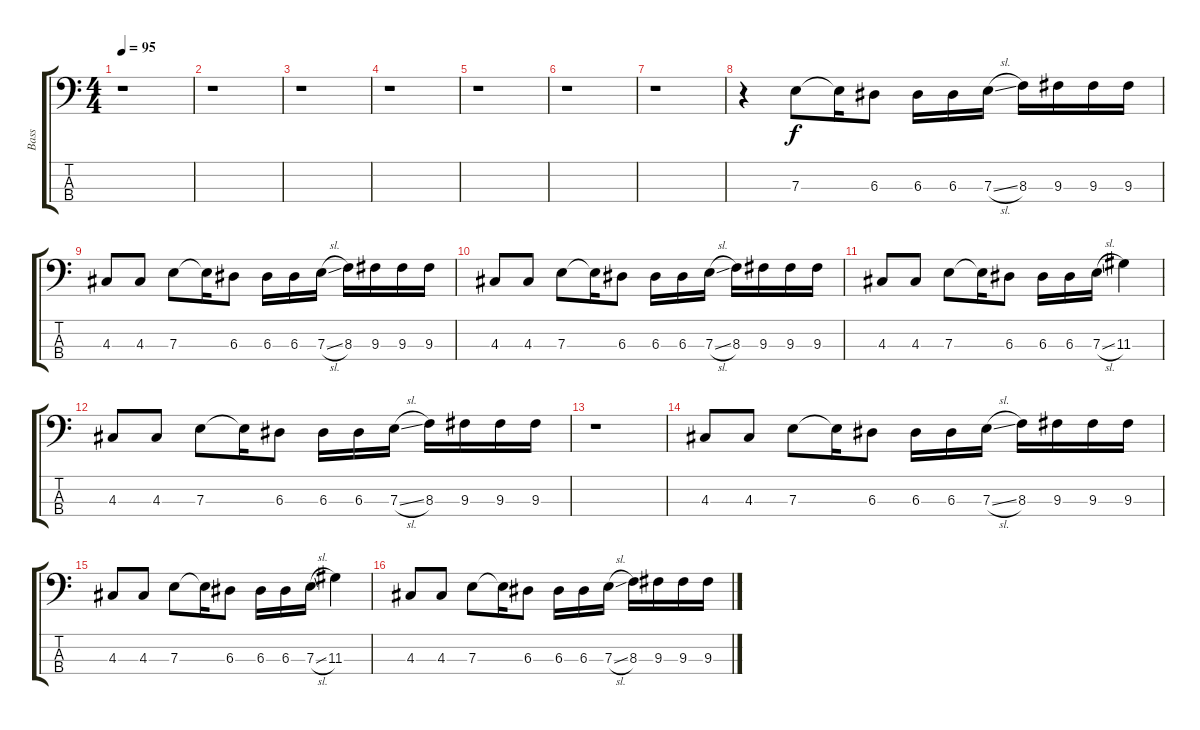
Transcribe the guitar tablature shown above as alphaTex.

\track ("Bass" "Bass") {instrument acousticbass}
\staff {score tabs}
\tuning (G2 D2 A1 E1) {hide}
\ts (4 4)
\tempo 95
\clef f4
\ks c
r.1{dy f} |
r.1 |
r.1 |
r.1 |
r.1 |
r.1 |
r.1 |
r.4 7.3.8 7.3{t}.16 6.3.8 6.3.16 6.3.16 7.3{sl}.16 8.3.16 9.3.16 9.3.16 9.3.16 |
4.3.8 4.3.8 7.3.8 7.3{t}.16 6.3.8 6.3.16 6.3.16 7.3{sl}.16 8.3.16 9.3.16 9.3.16 9.3.16 |
4.3.8 4.3.8 7.3.8 7.3{t}.16 6.3.8 6.3.16 6.3.16 7.3{sl}.16 8.3.16 9.3.16 9.3.16 9.3.16 |
4.3.8 4.3.8 7.3.8 7.3{t}.16 6.3.8 6.3.16 6.3.16 7.3{sl}.16 11.3.4 |
4.3.8 4.3.8 7.3.8 7.3{t}.16 6.3.8 6.3.16 6.3.16 7.3{sl}.16 8.3.16 9.3.16 9.3.16 9.3.16 |
r.1 |
4.3.8 4.3.8 7.3.8 7.3{t}.16 6.3.8 6.3.16 6.3.16 7.3{sl}.16 8.3.16 9.3.16 9.3.16 9.3.16 |
4.3.8 4.3.8 7.3.8 7.3{t}.16 6.3.8 6.3.16 6.3.16 7.3{sl}.16 11.3.4 |
4.3.8 4.3.8 7.3.8 7.3{t}.16 6.3.8 6.3.16 6.3.16 7.3{sl}.16 8.3.16 9.3.16 9.3.16 9.3.16
